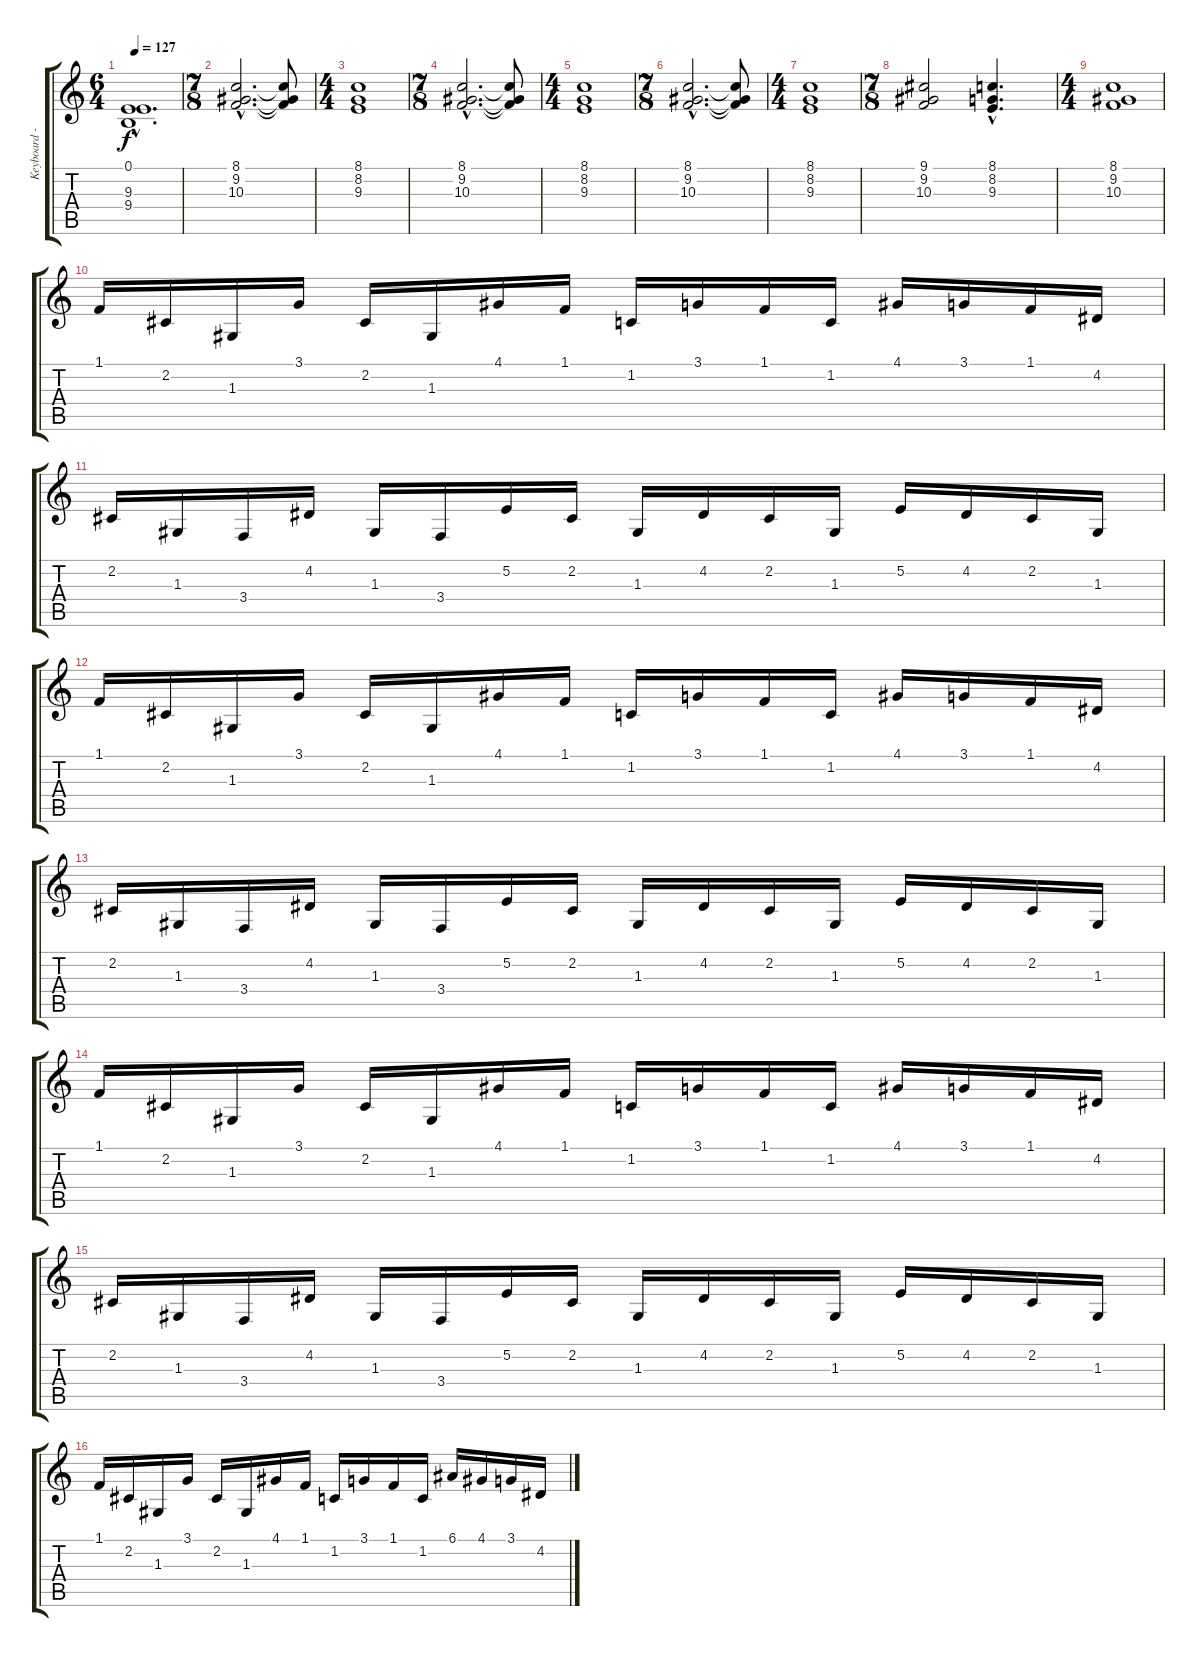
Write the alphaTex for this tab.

\track ("Keyboard - Misc. Sounds" "Keyboard -") {instrument pad2warm}
\staff {score tabs}
\tuning (E4 B3 G3 D3 A2 E2) {hide}
\ts (6 4)
\tempo 127
\clef g2
\ks c
(0.1{hac} 9.3{hac} 9.4{hac}).1{d dy f} |
\ts (7 8)
(8.1{hac} 9.2{hac} 10.3{hac}).2{d} (8.1{t} 9.2{t} 10.3{t}).8 |
\ts (4 4)
(8.1 8.2 9.3).1 |
\ts (7 8)
(8.1{hac} 9.2{hac} 10.3{hac}).2{d} (8.1{t} 9.2{t} 10.3{t}).8 |
\ts (4 4)
(8.1 8.2 9.3).1 |
\ts (7 8)
(8.1{hac} 9.2{hac} 10.3{hac}).2{d} (8.1{t} 9.2{t} 10.3{t}).8 |
\ts (4 4)
(8.1 8.2 9.3).1 |
\ts (7 8)
(9.1 9.2 10.3).2 (8.1{hac} 8.2{hac} 9.3{hac}).4{d} |
\ts (4 4)
(8.1 9.2 10.3).1 |
1.1.16{instrument acousticgrandpiano} 2.2.16 1.3.16 3.1.16 2.2.16 1.3.16 4.1.16 1.1.16 1.2.16 3.1.16 1.1.16 1.2.16 4.1.16 3.1.16 1.1.16 4.2.16 |
2.2.16 1.3.16 3.4.16 4.2.16 1.3.16 3.4.16 5.2.16 2.2.16 1.3.16 4.2.16 2.2.16 1.3.16 5.2.16 4.2.16 2.2.16 1.3.16 |
1.1.16 2.2.16 1.3.16 3.1.16 2.2.16 1.3.16 4.1.16 1.1.16 1.2.16 3.1.16 1.1.16 1.2.16 4.1.16 3.1.16 1.1.16 4.2.16 |
2.2.16 1.3.16 3.4.16 4.2.16 1.3.16 3.4.16 5.2.16 2.2.16 1.3.16 4.2.16 2.2.16 1.3.16 5.2.16 4.2.16 2.2.16 1.3.16 |
1.1.16 2.2.16 1.3.16 3.1.16 2.2.16 1.3.16 4.1.16 1.1.16 1.2.16 3.1.16 1.1.16 1.2.16 4.1.16 3.1.16 1.1.16 4.2.16 |
2.2.16 1.3.16 3.4.16 4.2.16 1.3.16 3.4.16 5.2.16 2.2.16 1.3.16 4.2.16 2.2.16 1.3.16 5.2.16 4.2.16 2.2.16 1.3.16 |
1.1.16 2.2.16 1.3.16 3.1.16 2.2.16 1.3.16 4.1.16 1.1.16 1.2.16 3.1.16 1.1.16 1.2.16 6.1.16 4.1.16 3.1.16 4.2.16
